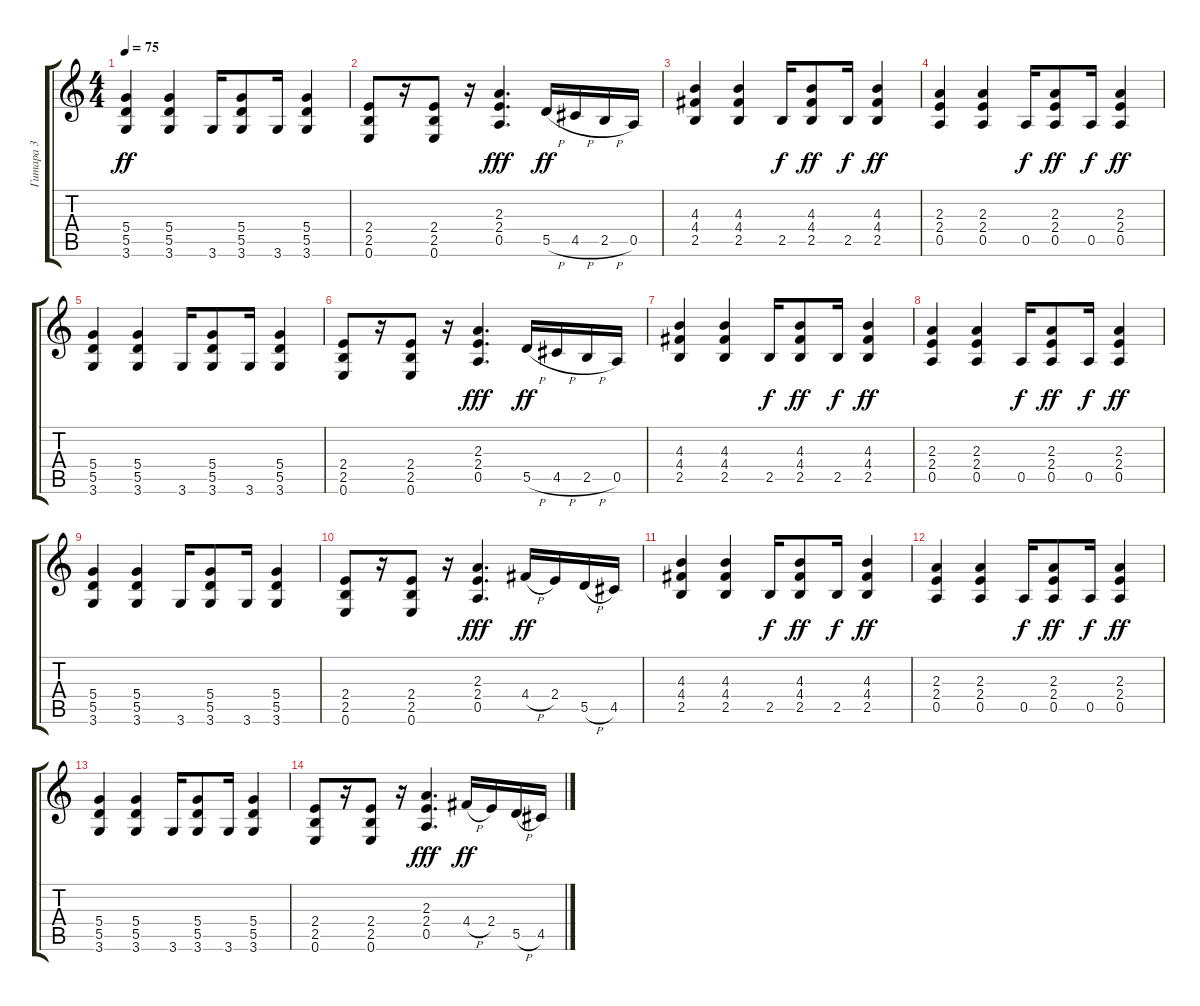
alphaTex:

\track ("Гитара 3" "Гитара 3") {instrument distortionguitar}
\staff {score tabs}
\tuning (E4 B3 G3 D3 A2 E2) {hide}
\ts (4 4)
\tempo 75
\clef g2
\ks c
(5.4 5.5 3.6).4{dy ff} (5.4 5.5 3.6).4 3.6.16 (5.4 5.5 3.6).8 3.6.16 (5.4 5.5 3.6).4 |
(2.4 2.5 0.6).8 r.16 (2.4 2.5 0.6).8 r.16 (2.3 2.4 0.5).4{d dy fff} 5.5{h}.16{dy ff} 4.5{h}.16 2.5{h}.16 0.5.16 |
(4.3 4.4 2.5).4 (4.3 4.4 2.5).4 2.5.16{dy f} (4.3 4.4 2.5).8{dy ff} 2.5.16{dy f} (4.3 4.4 2.5).4{dy ff} |
(2.3 2.4 0.5).4 (2.3 2.4 0.5).4 0.5.16{dy f} (2.3 2.4 0.5).8{dy ff} 0.5.16{dy f} (2.3 2.4 0.5).4{dy ff} |
(5.4 5.5 3.6).4 (5.4 5.5 3.6).4 3.6.16 (5.4 5.5 3.6).8 3.6.16 (5.4 5.5 3.6).4 |
(2.4 2.5 0.6).8 r.16 (2.4 2.5 0.6).8 r.16 (2.3 2.4 0.5).4{d dy fff} 5.5{h}.16{dy ff} 4.5{h}.16 2.5{h}.16 0.5.16 |
(4.3 4.4 2.5).4{volume 14} (4.3 4.4 2.5).4 2.5.16{dy f} (4.3 4.4 2.5).8{dy ff} 2.5.16{dy f} (4.3 4.4 2.5).4{dy ff} |
(2.3 2.4 0.5).4{volume 13} (2.3 2.4 0.5).4 0.5.16{dy f} (2.3 2.4 0.5).8{dy ff} 0.5.16{dy f} (2.3 2.4 0.5).4{dy ff} |
(5.4 5.5 3.6).4{volume 11} (5.4 5.5 3.6).4 3.6.16 (5.4 5.5 3.6).8 3.6.16 (5.4 5.5 3.6).4 |
(2.4 2.5 0.6).8{volume 10} r.16 (2.4 2.5 0.6).8 r.16 (2.3 2.4 0.5).4{d dy fff} 4.4{h}.16{dy ff} 2.4.16 5.5{h}.16 4.5.16 |
(4.3 4.4 2.5).4{volume 8} (4.3 4.4 2.5).4 2.5.16{dy f} (4.3 4.4 2.5).8{dy ff} 2.5.16{dy f} (4.3 4.4 2.5).4{dy ff} |
(2.3 2.4 0.5).4{volume 6} (2.3 2.4 0.5).4 0.5.16{dy f} (2.3 2.4 0.5).8{dy ff} 0.5.16{dy f} (2.3 2.4 0.5).4{dy ff} |
(5.4 5.5 3.6).4{volume 2} (5.4 5.5 3.6).4 3.6.16 (5.4 5.5 3.6).8 3.6.16 (5.4 5.5 3.6).4 |
(2.4 2.5 0.6).8{volume 0} r.16 (2.4 2.5 0.6).8 r.16 (2.3 2.4 0.5).4{d dy fff} 4.4{h}.16{dy ff} 2.4.16 5.5{h}.16 4.5.16
